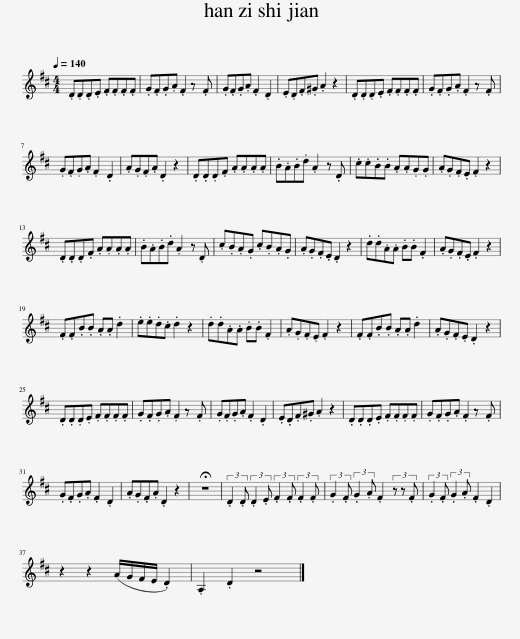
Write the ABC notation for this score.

X:1
L:1/8
Q:1/4=140
M:4/4
I:linebreak $
K:none
V:1 treble transpose=-2
V:1
[K:D] .D.D.D.E .F.F.F.F | .G.F.G.A .F2 z .F | .G.F.G.A .F2 .D2 | .E.D.F.^G .A2 z2 | .D.D.D.E .F.F.F.F | %5
 .G.F.G.A .F2 z .F |$ .G.F.G.A .F2 .D2 | .A.G.F.A .D2 z2 | .D.D.D.F .A.A.A.A | .B.A.B.d .A2 z .D | %10
 .c.c.B.B .A.A.G.G | .A.G.F.E .F2 z2 |$ .D.D.D.F .A.A.A.A | .B.A.B.d .A2 z .D | .c.B.A.G .c.B.A.G | %15
 .A.G.F.E .D2 z2 | .d.d.A.A .B.B .F2 | .A.G.F.E .F2 z2 |$ .F.F.B.B .A.A .d2 | .e.e.d.c .d2 z2 | %20
 .d.d.A.A .B.B .F2 | .A.G.F.E .F2 z2 | .F.F.B.B .A.A .d2 | .A.G.F.E .D2 z2 |$ .D.D.D.E .F.F.F.F | %25
 .G.F.G.A .F2 z .F | .G.F.G.A .F2 .D2 | .E.D.F.^G .A2 z2 | .D.D.D.E .F.F.F.F | .G.F.G.A .F2 z .F |$ %30
 .G.F.G.A .F2 .D2 | .A.G.F.A .D2 z2 | !fermata!z8 | (3:2:2.D2 .D (3:2:2.D2 .E (3:2:2.F2 .F (3:2:2.F2 .F | (3:2:2.G2 .F (3:2:2.G2 .A .F2 (3z z .F | %35
 (3:2:2.G2 .F (3:2:2.G2 .A .F2 .D2 |$ z2 z2 (A/G/F/E/ .D2) | .A,2 .D2 z4 |] %38
